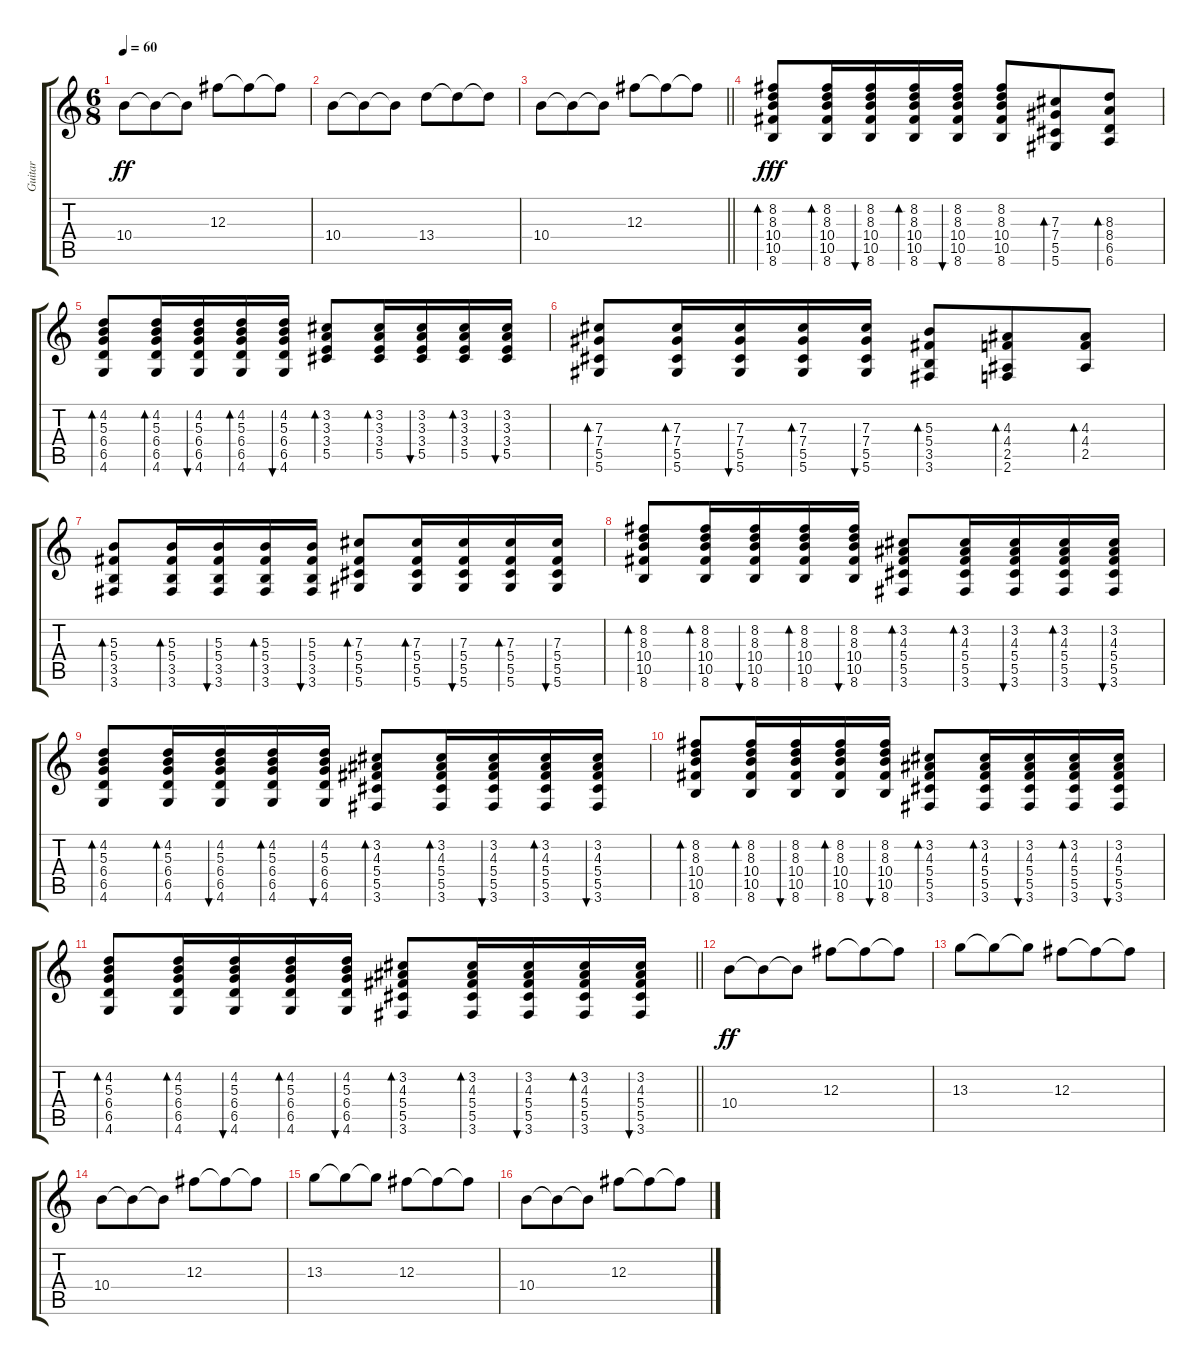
\track ("Guitar" "Guitar") {instrument acousticguitarsteel}
\staff {score tabs}
\tuning (Eb4 Bb3 Gb3 Db3 Ab2 Eb2) {hide}
\ts (6 8)
\tempo 60
\clef g2
\ks c
10.4.8{dy ff} 10.4{t}.8 10.4{t}.8 12.3.8 12.3{t}.8 12.3{t}.8 |
10.4.8 10.4{t}.8 10.4{t}.8 13.4.8 13.4{t}.8 13.4{t}.8 |
\barLineRight lightlight
10.4.8 10.4{t}.8 10.4{t}.8 12.3.8 12.3{t}.8 12.3{t}.8 |
\section ("" "")
(8.2 8.3 10.4 10.5 8.6).8{bd 60 dy fff} (8.2 8.3 10.4 10.5 8.6).16{bd 60} (8.2 8.3 10.4 10.5 8.6).16{bu 60} (8.2 8.3 10.4 10.5 8.6).16{bd 60} (8.2 8.3 10.4 10.5 8.6).16{bu 60} (8.2 8.3 10.4 10.5 8.6).8 (7.3 7.4 5.5 5.6).8{bd 60} (8.3 8.4 6.5 6.6).8{bd 60} |
(4.2 5.3 6.4 6.5 4.6).8{bd 60} (4.2 5.3 6.4 6.5 4.6).16{bd 60} (4.2 5.3 6.4 6.5 4.6).16{bu 60} (4.2 5.3 6.4 6.5 4.6).16{bd 60} (4.2 5.3 6.4 6.5 4.6).16{bu 60} (3.2 3.3 3.4 5.5).8{bd 60} (3.2 3.3 3.4 5.5).16{bd 60} (3.2 3.3 3.4 5.5).16{bu 60} (3.2 3.3 3.4 5.5).16{bd 60} (3.2 3.3 3.4 5.5).16{bu 60} |
(7.3 7.4 5.5 5.6).8{bd 60} (7.3 7.4 5.5 5.6).16{bd 60} (7.3 7.4 5.5 5.6).16{bu 60} (7.3 7.4 5.5 5.6).16{bd 60} (7.3 7.4 5.5 5.6).16{bu 60} (5.3 5.4 3.5 3.6).8{bd 60} (4.3 4.4 2.5 2.6).8{bd 60} (4.3 4.4 2.5).8{bd 60} |
(5.3 5.4 3.5 3.6).8{bd 60} (5.3 5.4 3.5 3.6).16{bd 60} (5.3 5.4 3.5 3.6).16{bu 60} (5.3 5.4 3.5 3.6).16{bd 60} (5.3 5.4 3.5 3.6).16{bu 60} (7.3 5.4 5.5 5.6).8{bd 60} (7.3 5.4 5.5 5.6).16{bd 60} (7.3 5.4 5.5 5.6).16{bu 60} (7.3 5.4 5.5 5.6).16{bd 60} (7.3 5.4 5.5 5.6).16{bu 60} |
(8.2 8.3 10.4 10.5 8.6).8{bd 60} (8.2 8.3 10.4 10.5 8.6).16{bd 60} (8.2 8.3 10.4 10.5 8.6).16{bu 60} (8.2 8.3 10.4 10.5 8.6).16{bd 60} (8.2 8.3 10.4 10.5 8.6).16{bu 60} (3.2 4.3 5.4 5.5 3.6).8{bd 60} (3.2 4.3 5.4 5.5 3.6).16{bd 60} (3.2 4.3 5.4 5.5 3.6).16{bu 60} (3.2 4.3 5.4 5.5 3.6).16{bd 60} (3.2 4.3 5.4 5.5 3.6).16{bu 60} |
(4.2 5.3 6.4 6.5 4.6).8{bd 60} (4.2 5.3 6.4 6.5 4.6).16{bd 60} (4.2 5.3 6.4 6.5 4.6).16{bu 60} (4.2 5.3 6.4 6.5 4.6).16{bd 60} (4.2 5.3 6.4 6.5 4.6).16{bu 60} (3.2 4.3 5.4 5.5 3.6).8{bd 60} (3.2 4.3 5.4 5.5 3.6).16{bd 60} (3.2 4.3 5.4 5.5 3.6).16{bu 60} (3.2 4.3 5.4 5.5 3.6).16{bd 60} (3.2 4.3 5.4 5.5 3.6).16{bu 60} |
(8.2 8.3 10.4 10.5 8.6).8{bd 60} (8.2 8.3 10.4 10.5 8.6).16{bd 60} (8.2 8.3 10.4 10.5 8.6).16{bu 60} (8.2 8.3 10.4 10.5 8.6).16{bd 60} (8.2 8.3 10.4 10.5 8.6).16{bu 60} (3.2 4.3 5.4 5.5 3.6).8{bd 60} (3.2 4.3 5.4 5.5 3.6).16{bd 60} (3.2 4.3 5.4 5.5 3.6).16{bu 60} (3.2 4.3 5.4 5.5 3.6).16{bd 60} (3.2 4.3 5.4 5.5 3.6).16{bu 60} |
\barLineRight lightlight
(4.2 5.3 6.4 6.5 4.6).8{bd 60} (4.2 5.3 6.4 6.5 4.6).16{bd 60} (4.2 5.3 6.4 6.5 4.6).16{bu 60} (4.2 5.3 6.4 6.5 4.6).16{bd 60} (4.2 5.3 6.4 6.5 4.6).16{bu 60} (3.2 4.3 5.4 5.5 3.6).8{bd 60} (3.2 4.3 5.4 5.5 3.6).16{bd 60} (3.2 4.3 5.4 5.5 3.6).16{bu 60} (3.2 4.3 5.4 5.5 3.6).16{bd 60} (3.2 4.3 5.4 5.5 3.6).16{bu 60} |
\section ("" "")
10.4.8{dy ff} 10.4{t}.8 10.4{t}.8 12.3.8 12.3{t}.8 12.3{t}.8 |
13.3.8 13.3{t}.8 13.3{t}.8 12.3.8 12.3{t}.8 12.3{t}.8 |
10.4.8 10.4{t}.8 10.4{t}.8 12.3.8 12.3{t}.8 12.3{t}.8 |
13.3.8 13.3{t}.8 13.3{t}.8 12.3.8 12.3{t}.8 12.3{t}.8 |
10.4.8 10.4{t}.8 10.4{t}.8 12.3.8 12.3{t}.8 12.3{t}.8
